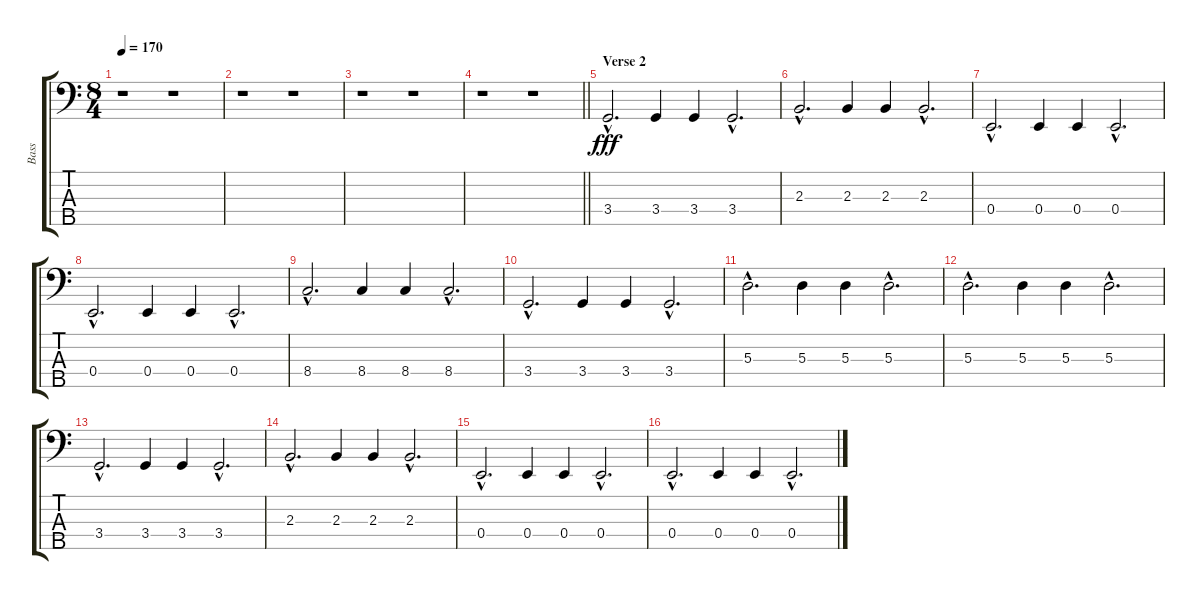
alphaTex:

\track ("Bass" "Bass") {instrument electricbassfinger}
\staff {score tabs}
\tuning (G2 D2 A1 E1 B0) {hide}
\ts (8 4)
\tempo 170
\clef f4
\ks c
r.1{dy fff} r.1 |
r.1 r.1 |
r.1 r.1 |
\barLineRight lightlight
r.1 r.1 |
\section ("" "Verse 2")
3.4{hac}.2{d} 3.4.4 3.4.4 3.4{hac}.2{d} |
2.3{hac}.2{d} 2.3.4 2.3.4 2.3{hac}.2{d} |
0.4{hac}.2{d} 0.4.4 0.4.4 0.4{hac}.2{d} |
0.4{hac}.2{d} 0.4.4 0.4.4 0.4{hac}.2{d} |
8.4{hac}.2{d} 8.4.4 8.4.4 8.4{hac}.2{d} |
3.4{hac}.2{d} 3.4.4 3.4.4 3.4{hac}.2{d} |
5.3{hac}.2{d} 5.3.4 5.3.4 5.3{hac}.2{d} |
5.3{hac}.2{d} 5.3.4 5.3.4 5.3{hac}.2{d} |
3.4{hac}.2{d} 3.4.4 3.4.4 3.4{hac}.2{d} |
2.3{hac}.2{d} 2.3.4 2.3.4 2.3{hac}.2{d} |
0.4{hac}.2{d} 0.4.4 0.4.4 0.4{hac}.2{d} |
0.4{hac}.2{d} 0.4.4 0.4.4 0.4{hac}.2{d}
